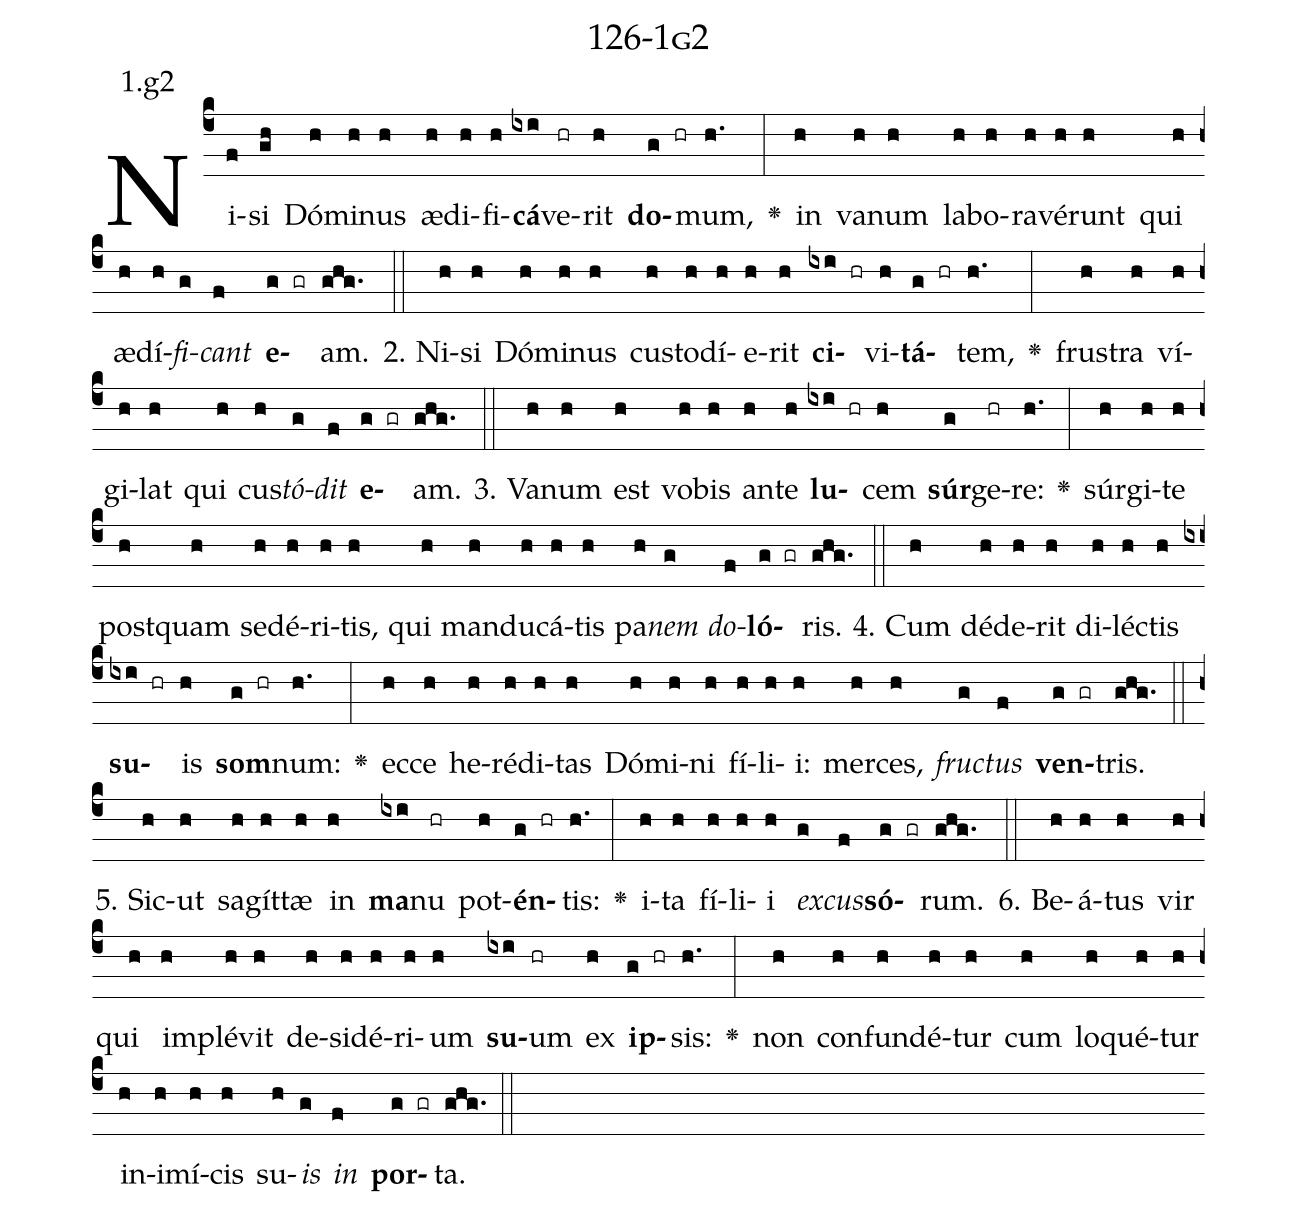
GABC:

name: 126-1g2;
annotation: 1.g2;
%%
(c4)Ni(f)si(gh) Dó(h)mi(h)nus(h) æ(h)di(h)fi(h)<b>cá</b>(ixi)ve(hr)rit(h) <b>do</b>(g hr)mum,(h.) <v>\greheightstar</v>(:) in(h) va(h)num(h) la(h)bo(h)ra(h)vé(h)runt(h) qui(h) æ(h)dí(h)<i>fi</i>(g)<i>cant</i>(f) <b>e</b>(g gr)am.(ghg.) (::)
2. Ni(h)si(h) Dó(h)mi(h)nus(h) cus(h)to(h)dí(h)e(h)rit(h) <b>ci</b>(ixi hr)vi(h)<b>tá</b>(g hr)tem,(h.) <v>\greheightstar</v>(:) frus(h)tra(h) ví(h)gi(h)lat(h) qui(h) cus(h)<i>tó</i>(g)<i>dit</i>(f) <b>e</b>(g gr)am.(ghg.) (::)
3. Va(h)num(h) est(h) vo(h)bis(h) an(h)te(h) <b>lu</b>(ixi hr)cem(h) <b>súr</b>(g)ge(hr)re:(h.) <v>\greheightstar</v>(:) súr(h)gi(h)te(h) post(h)quam(h) se(h)dé(h)ri(h)tis,(h) qui(h) man(h)du(h)cá(h)tis(h) pa(h)<i>nem</i>(g) <i>do</i>(f)<b>ló</b>(g gr)ris.(ghg.) (::)
4. Cum(h) dé(h)de(h)rit(h) di(h)léc(h)tis(h) <b>su</b>(ixi hr)is(h) <b>som</b>(g hr)num:(h.) <v>\greheightstar</v>(:) ec(h)ce(h) he(h)ré(h)di(h)tas(h) Dó(h)mi(h)ni(h) fí(h)li(h)i:(h) mer(h)ces,(h) <i>fruc</i>(g)<i>tus</i>(f) <b>ven</b>(g gr)tris.(ghg.) (::)
5. Sic(h)ut(h) sa(h)gít(h)tæ(h) in(h) <b>ma</b>(ixi)nu(hr) pot(h)<b>én</b>(g hr)tis:(h.) <v>\greheightstar</v>(:) i(h)ta(h) fí(h)li(h)i(h) <i>ex</i>(g)<i>cus</i>(f)<b>só</b>(g gr)rum.(ghg.) (::)
6. Be(h)á(h)tus(h) vir(h) qui(h) im(h)plé(h)vit(h) de(h)si(h)dé(h)ri(h)um(h) <b>su</b>(ixi)um(hr) ex(h) <b>ip</b>(g hr)sis:(h.) <v>\greheightstar</v>(:) non(h) con(h)fun(h)dé(h)tur(h) cum(h) lo(h)qué(h)tur(h) in(h)i(h)mí(h)cis(h) su(h)<i>is</i>(g) <i>in</i>(f) <b>por</b>(g gr)ta.(ghg.) (::)
